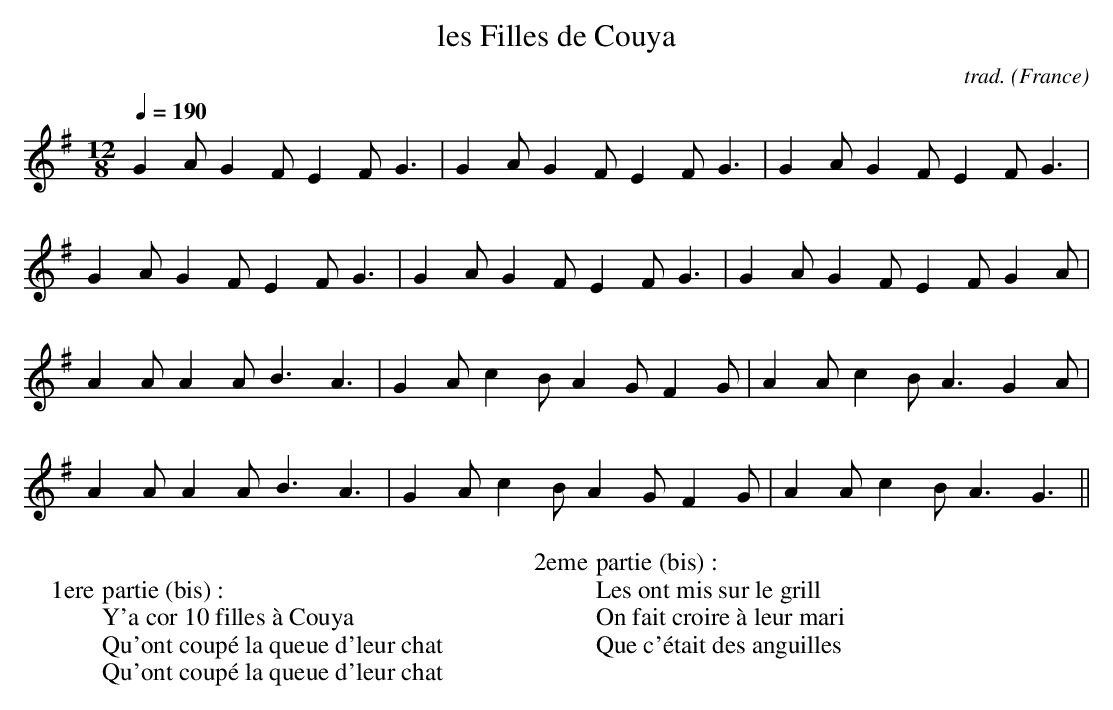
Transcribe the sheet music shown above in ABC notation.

X:1
T:les Filles de Couya
C:trad.
O:France
M:12/8
L:1/8
Q:1/4=190
K:G
G2AG2FE2FG3|G2AG2FE2FG3|G2AG2FE2FG3|
G2AG2FE2FG3|G2AG2FE2FG3|G2AG2FE2FG2A|
A2AA2AB3A3|G2Ac2BA2GF2G|A2Ac2BA3G2A|
A2AA2AB3A3|G2Ac2BA2GF2G|A2Ac2BA3G3||
W:
W:1ere partie (bis) :
W:Y'a cor 10 filles à Couya
W:Qu'ont coupé la queue d'leur chat
W:Qu'ont coupé la queue d'leur chat
W:
W:2eme partie (bis) :
W:Les ont mis sur le grill
W:On fait croire à leur mari
W:Que c'était des anguilles
